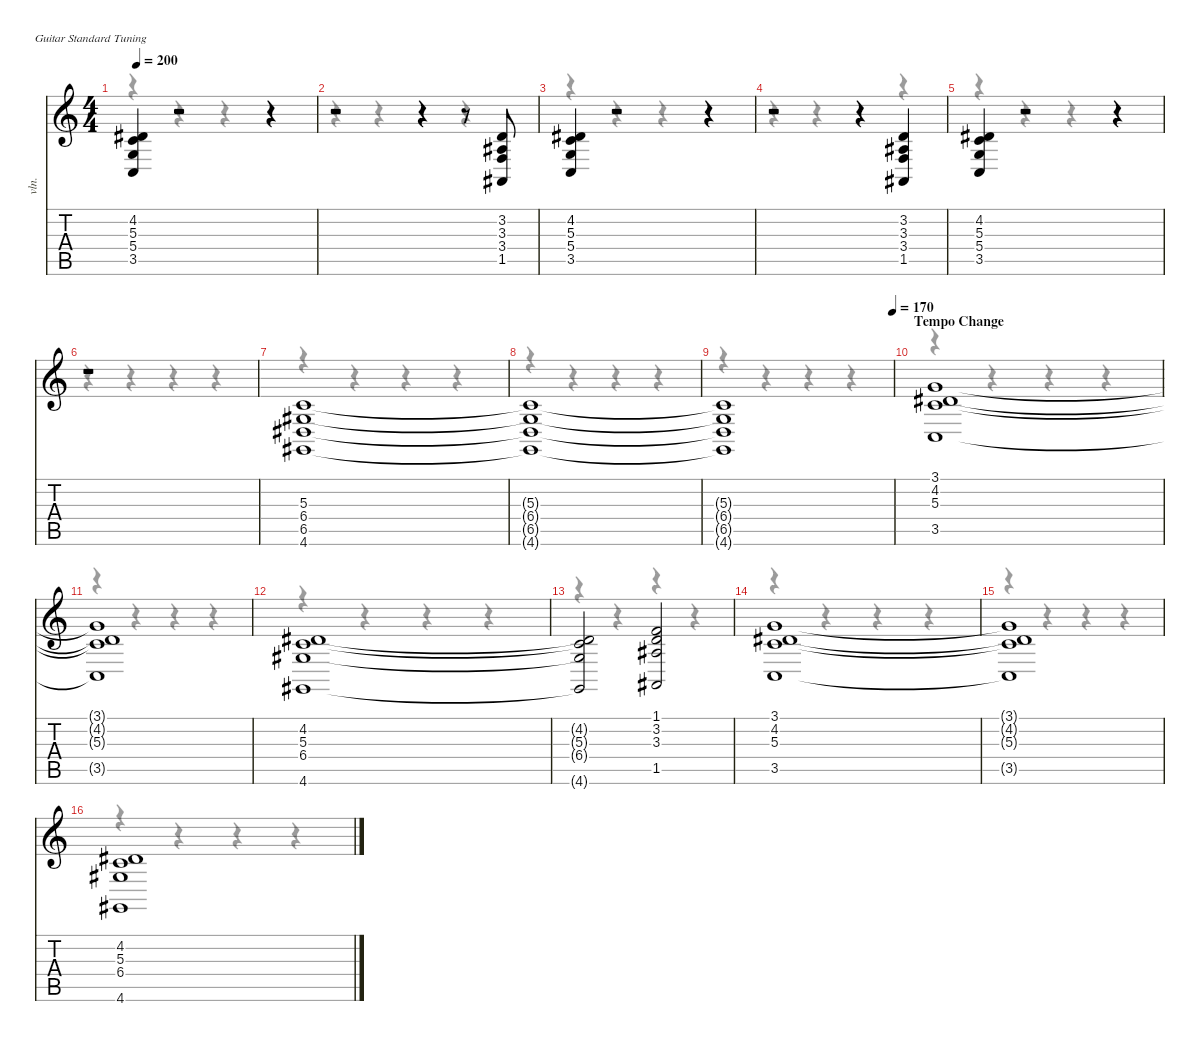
\hideDynamics
\bracketExtendMode nobrackets
\otherSystemsTrackNameOrientation horizontal
\track ("Ensemble" "vln.") {instrument stringensemble1}
\staff {score tabs}
\tuning (E4 B3 G3 D3 A2 E2)
\voice
\ts (4 4)
\section ("" "")
\scale
0.988084
\tempo 200
\accidentals auto
\clef g2
\ottava regular
\simile none
\ks c
(4.2{acc #} 5.3 5.4 3.5).4{dy f} r.2 r.4 |
\scale
0.988084 r.2 r.4 r.8 (3.2 3.3{acc #} 3.4 1.5{acc #}).8 |
\scale
1.04673 (4.2{acc #} 5.3 5.4 3.5).4 r.2 r.4 |
\scale
0.977884 r.2 r.4 (3.2 3.3{acc #} 3.4 1.5{acc #}).4 |
\scale
0.987692 (4.2{acc #} 5.3 5.4 3.5).4 r.2 r.4 |
\scale
0.987692 r.1 |
\scale
1.05943 (5.3 6.4{acc #} 6.5{acc #} 4.6{acc #}).1 |
\scale
0.985632 (5.3{t} 6.4{t acc #} 6.5{t acc #} 4.6{t acc #}).1 |
\scale
0.99593
\tempo (170 1)
(5.3{t} 6.4{t acc #} 6.5{t acc #} 4.6{t acc #}).1 |
\section ("" "Tempo Change")
\scale
0.973373 (3.1 4.2{acc #} 5.3 3.5).1 |
\scale
0.985632 (3.1{t} 4.2{t acc #} 5.3{t} 3.5{t}).1 |
\scale
1.0664 (4.2{acc #} 5.3 6.4{acc #} 4.6{acc #}).1 |
\scale
0.980336 (4.2{t acc #} 5.3{t} 6.4{t acc #} 4.6{t acc #}).2 (1.1 3.2 3.3{acc #} 1.5{acc #}).2 |
\scale
0.980336 (3.1 4.2{acc #} 5.3 3.5).1 |
\scale
0.992595 (3.1{t} 4.2{t acc #} 5.3{t} 3.5{t}).1 |
\scale
0.980336 (4.2{acc #} 5.3 6.4{acc #} 4.6{acc #}).1
\voice
\clef g2
\ottava regular
\simile none
\ks c
r.4{dy mf} r.4 r.4 r.4 |
r.4 r.4 r.4 r.4 |
r.4 r.4 r.4 r.4 |
r.4 r.4 r.4 r.4 |
r.4 r.4 r.4 r.4 |
r.4 r.4 r.4 r.4 |
r.4 r.4 r.4 r.4 |
r.4 r.4 r.4 r.4 |
r.4 r.4 r.4 r.4 |
r.4 r.4 r.4 r.4 |
r.4 r.4 r.4 r.4 |
r.4 r.4 r.4 r.4 |
r.4 r.4 r.4 r.4 |
r.4 r.4 r.4 r.4 |
r.4 r.4 r.4 r.4 |
r.4 r.4 r.4 r.4
